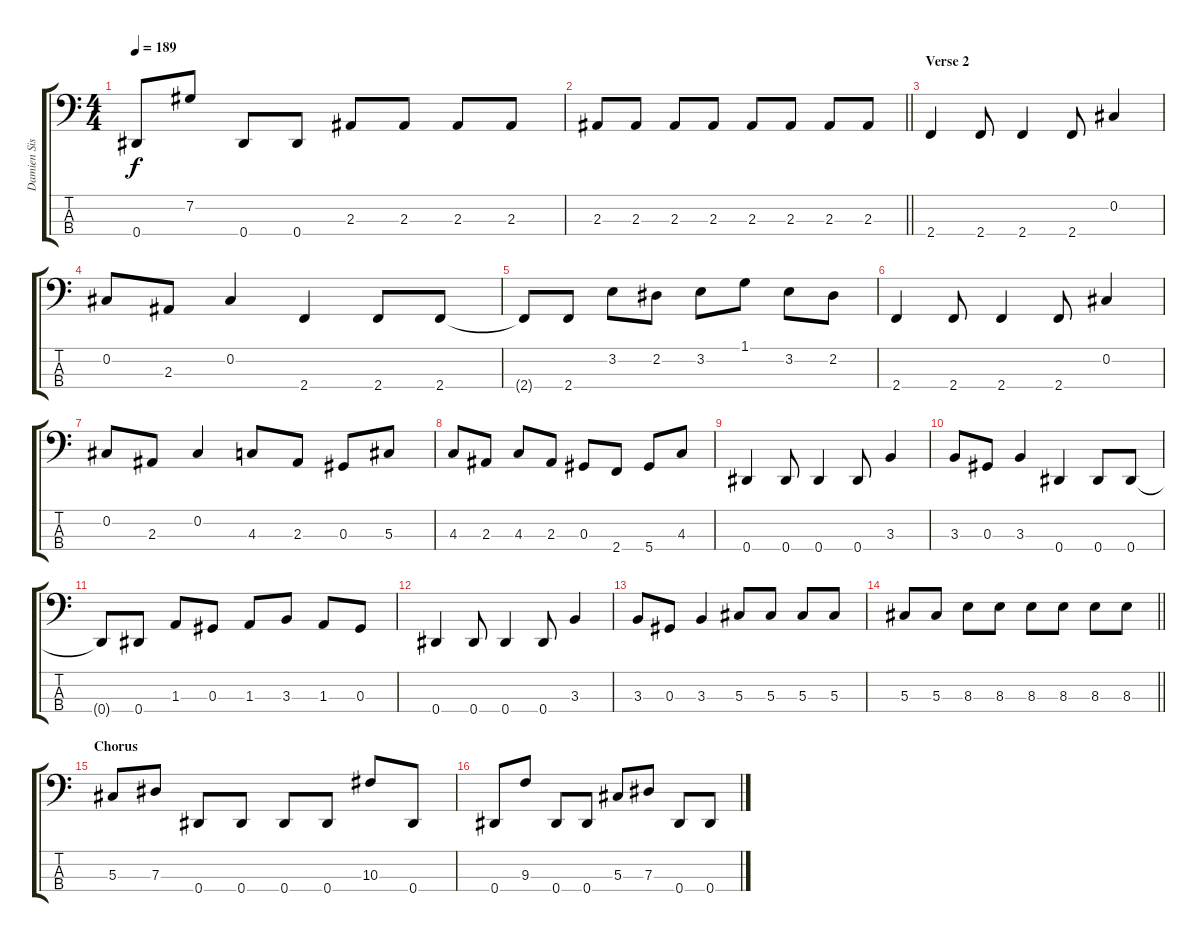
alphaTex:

\track ("Damien Sisson" "Damien Sis") {instrument electricbassfinger}
\staff {score tabs}
\tuning (Gb2 Db2 Ab1 Eb1) {hide}
\ts (4 4)
\tempo 189
\clef f4
\ks c
0.4.8{dy f} 7.2.8 0.4.8 0.4.8 2.3.8 2.3.8 2.3.8 2.3.8 |
\barLineRight lightlight
2.3.8 2.3.8 2.3.8 2.3.8 2.3.8 2.3.8 2.3.8 2.3.8 |
\section ("" "Verse 2")
2.4.4 2.4.8 2.4.4 2.4.8 0.2.4 |
0.2.8 2.3.8 0.2.4 2.4.4 2.4.8 2.4.8 |
2.4{t}.8 2.4.8 3.2.8 2.2.8 3.2.8 1.1.8 3.2.8 2.2.8 |
2.4.4 2.4.8 2.4.4 2.4.8 0.2.4 |
0.2.8 2.3.8 0.2.4 4.3.8 2.3.8 0.3.8 5.3.8 |
4.3.8 2.3.8 4.3.8 2.3.8 0.3.8 2.4.8 5.4.8 4.3.8 |
0.4.4 0.4.8 0.4.4 0.4.8 3.3.4 |
3.3.8 0.3.8 3.3.4 0.4.4 0.4.8 0.4.8 |
0.4{t}.8 0.4.8 1.3.8 0.3.8 1.3.8 3.3.8 1.3.8 0.3.8 |
0.4.4 0.4.8 0.4.4 0.4.8 3.3.4 |
3.3.8 0.3.8 3.3.4 5.3.8 5.3.8 5.3.8 5.3.8 |
\barLineRight lightlight
5.3.8 5.3.8 8.3.8 8.3.8 8.3.8 8.3.8 8.3.8 8.3.8 |
\section ("" "Chorus")
5.3.8 7.3.8 0.4.8 0.4.8 0.4.8 0.4.8 10.3.8 0.4.8 |
0.4.8 9.3.8 0.4.8 0.4.8 5.3.8 7.3.8 0.4.8 0.4.8
